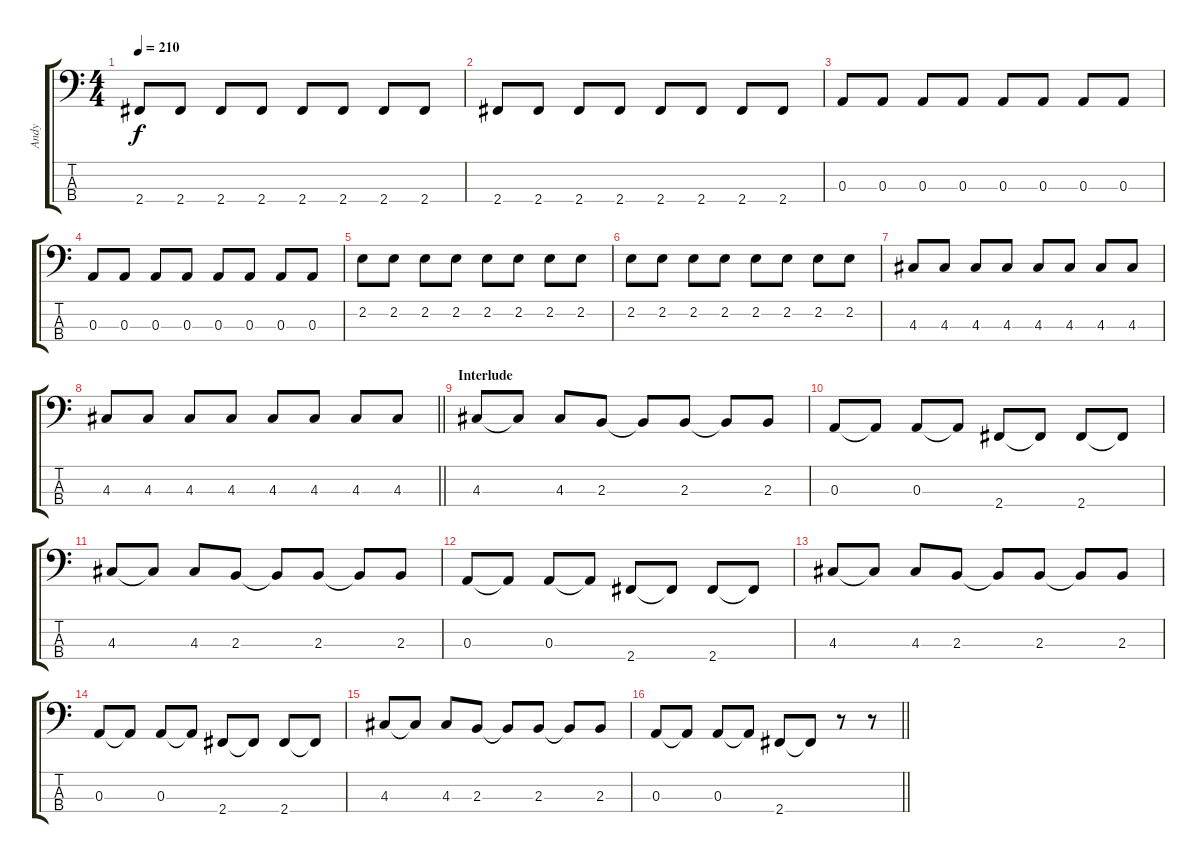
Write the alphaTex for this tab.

\track ("Andy" "Andy") {instrument electricbasspick}
\staff {score tabs}
\tuning (G2 D2 A1 E1) {hide}
\ts (4 4)
\tempo 210
\clef f4
\ks c
2.4.8{dy f} 2.4.8 2.4.8 2.4.8 2.4.8 2.4.8 2.4.8 2.4.8 |
2.4.8 2.4.8 2.4.8 2.4.8 2.4.8 2.4.8 2.4.8 2.4.8 |
0.3.8 0.3.8 0.3.8 0.3.8 0.3.8 0.3.8 0.3.8 0.3.8 |
0.3.8 0.3.8 0.3.8 0.3.8 0.3.8 0.3.8 0.3.8 0.3.8 |
2.2.8 2.2.8 2.2.8 2.2.8 2.2.8 2.2.8 2.2.8 2.2.8 |
2.2.8 2.2.8 2.2.8 2.2.8 2.2.8 2.2.8 2.2.8 2.2.8 |
4.3.8 4.3.8 4.3.8 4.3.8 4.3.8 4.3.8 4.3.8 4.3.8 |
\barLineRight lightlight
4.3.8 4.3.8 4.3.8 4.3.8 4.3.8 4.3.8 4.3.8 4.3.8 |
\section ("" "Interlude")
4.3.8 4.3{t}.8 4.3.8 2.3.8 2.3{t}.8 2.3.8 2.3{t}.8 2.3.8 |
0.3.8 0.3{t}.8 0.3.8 0.3{t}.8 2.4.8 2.4{t}.8 2.4.8 2.4{t}.8 |
4.3.8 4.3{t}.8 4.3.8 2.3.8 2.3{t}.8 2.3.8 2.3{t}.8 2.3.8 |
0.3.8 0.3{t}.8 0.3.8 0.3{t}.8 2.4.8 2.4{t}.8 2.4.8 2.4{t}.8 |
4.3.8 4.3{t}.8 4.3.8 2.3.8 2.3{t}.8 2.3.8 2.3{t}.8 2.3.8 |
0.3.8 0.3{t}.8 0.3.8 0.3{t}.8 2.4.8 2.4{t}.8 2.4.8 2.4{t}.8 |
4.3.8 4.3{t}.8 4.3.8 2.3.8 2.3{t}.8 2.3.8 2.3{t}.8 2.3.8 |
\barLineRight lightlight
0.3.8 0.3{t}.8 0.3.8 0.3{t}.8 2.4.8 2.4{t}.8 r.8 r.8
